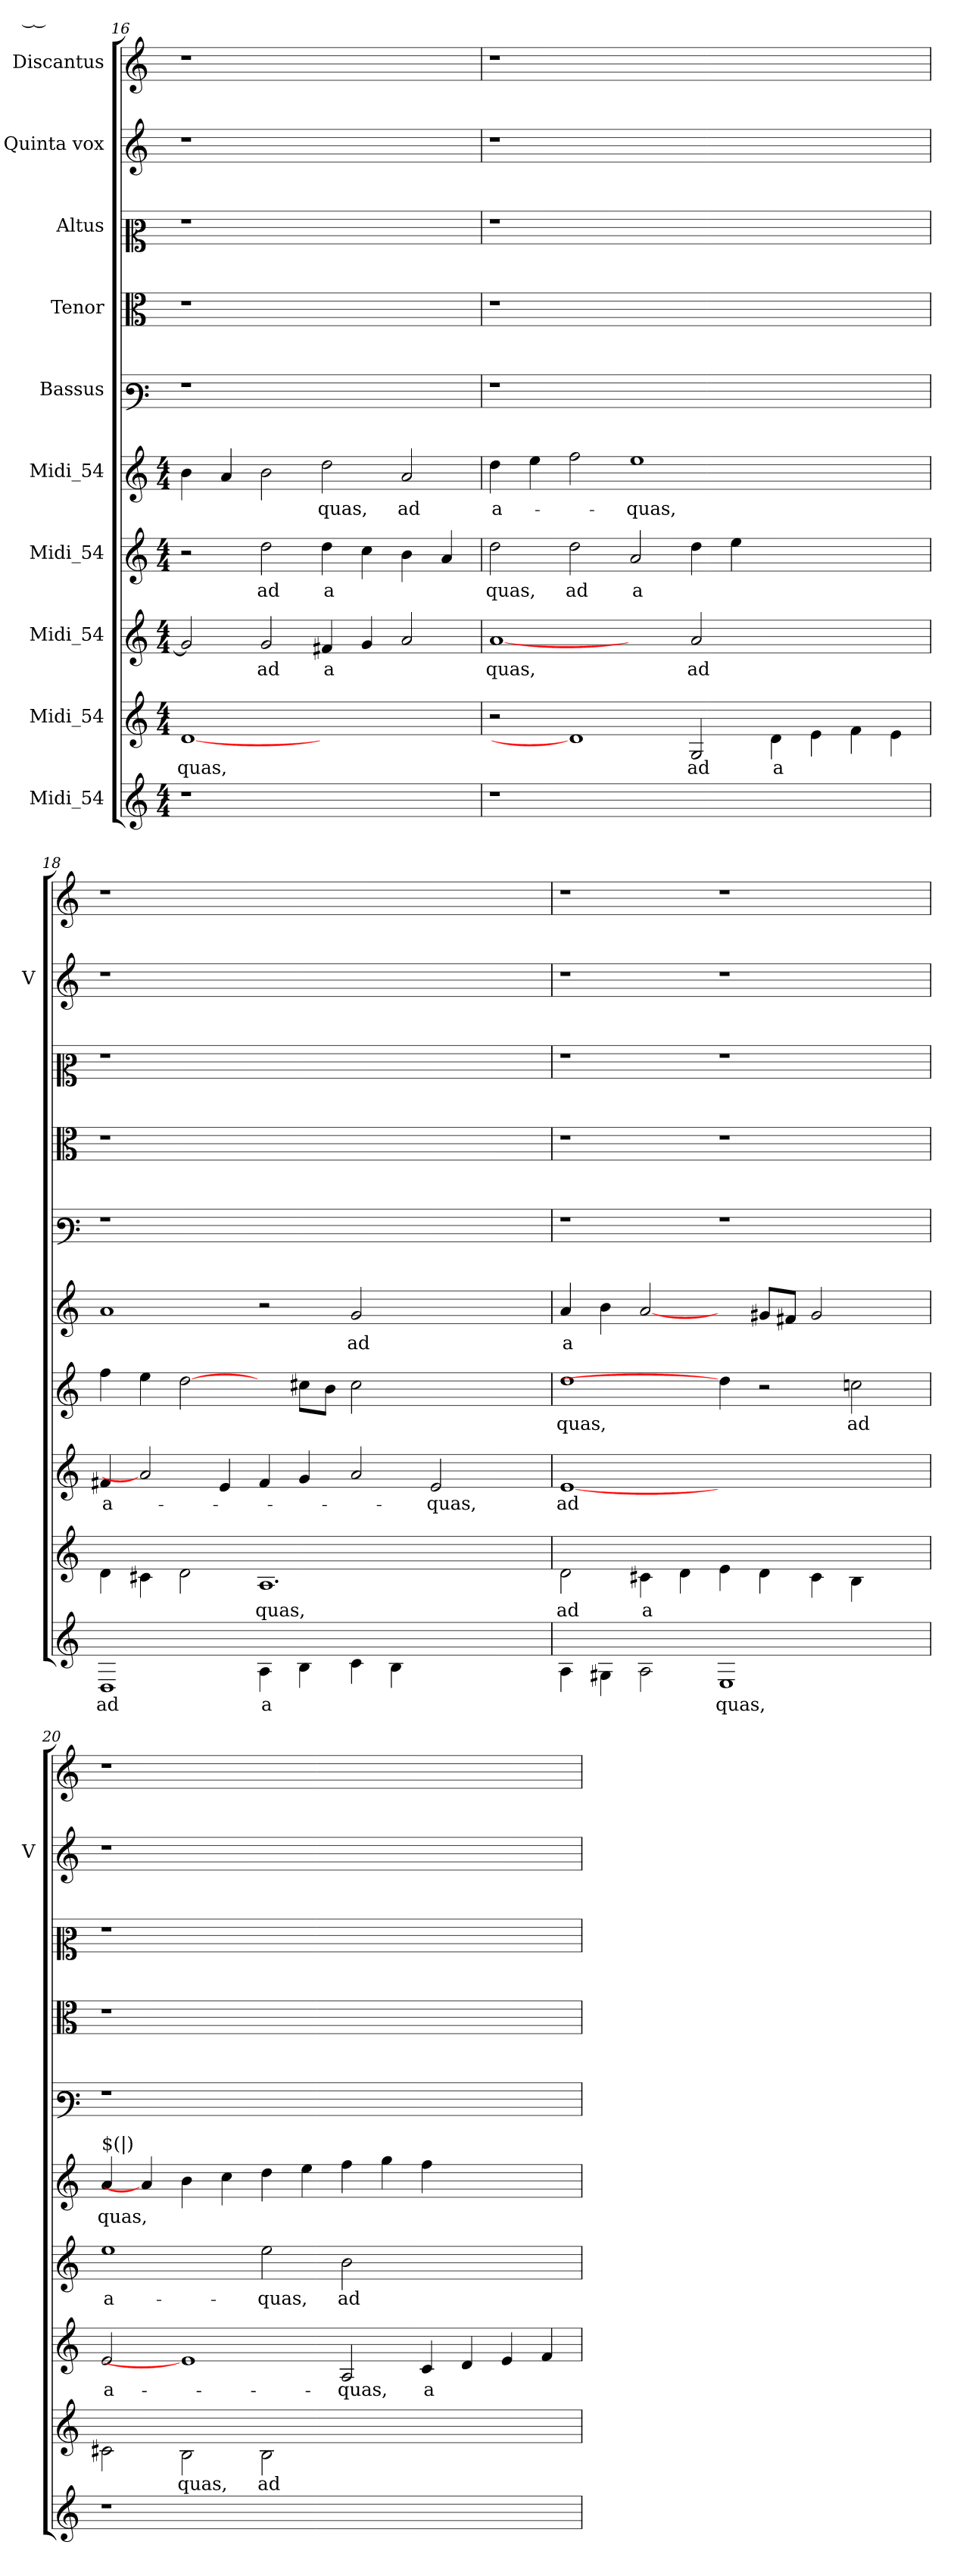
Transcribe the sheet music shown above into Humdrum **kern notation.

**kern	**text	**kern	**text	**kern	**text	**kern	**text	**kern	**text	**kern	**kern	**kern	**kern	**kern
*part10	*part10	*part9	*part9	*part8	*part8	*part7	*part7	*part6	*part6	*part5	*part4	*part3	*part2	*part1
*staff10	*staff10	*staff9	*staff9	*staff8	*staff8	*staff7	*staff7	*staff6	*staff6	*staff5	*staff4	*staff3	*staff2	*staff1
*I"Midi_54	*	*I"Midi_54	*	*I"Midi_54	*	*I"Midi_54	*	*I"Midi_54	*	*I"Bassus	*I"Tenor	*I"Altus	*I"Quinta vox	*I"Discantus
*	*	*	*	*	*	*	*	*	*	*	*	*	*I'V	*
!!LO:PB:g=z
*clefG2	*	*clefG2	*	*clefG2	*	*clefG2	*	*clefG2	*	*clefF3	*clefC3	*clefC2	*clefG2	*clefG2
*k[]	*	*k[]	*	*k[]	*	*k[]	*	*k[]	*	*k[]	*k[]	*k[]	*k[]	*k[]
*M4/4	*	*M4/4	*	*M4/4	*	*M4/4	*	*M4/4	*	*	*	*	*	*
=16	=16	=16	=16	=16	=16	=16	=16	=16	=16	=16	=16	=16	=16	=16
!	!	!	!LO:LY:b	!	!LO:LY:b	!	!	!	!LO:LY:b	!	!	!	!	!
1r	.	[1d	-quas,	2g/]	___	2r	.	4b\	-	1r	1r	1r	1r	1r
.	.	.	.	.	.	.	.	4a/	.	.	.	.	.	.
!	!	!	!	!	!LO:LY:b	!	!LO:LY:b	!	!	!	!	!	!	!
.	.	.	.	2g/	ad	2dd\	ad	2b\	.	.	.	.	.	.
!	!	!	!	!	!LO:LY:b	!	!LO:LY:b	!	!LO:LY:b	!	!	!	!	!
1ryy	.	1ryy	.	4f#X/	a	4dd\	a	2dd\	quas,	1ryy	1ryy	1ryy	1ryy	1ryy
!	!	!	!	!	!LO:LY:b	!	!	!	!	!	!	!	!	!
.	.	.	.	4g/	-	4cc\	.	.	.	.	.	.	.	.
!	!	!	!	!	!	!	!	!	!LO:LY:b	!	!	!	!	!
.	.	.	.	2a/	.	4b\	.	2a/	ad	.	.	.	.	.
.	.	.	.	.	.	4a/	.	.	.	.	.	.	.	.
!!LO:PB:g=z
=17	=17	=17	=17	=17	=17	=17	=17	=17	=17	=17	=17	=17	=17	=17
!	!	!	!	!	!LO:LY:b	!	!LO:LY:b	!	!LO:LY:b	!	!	!	!	!
1r	.	2r	.	[1a	quas,	2dd\	quas,	4dd\	a-	1r	1r	1r	1r	1r
.	.	.	.	.	.	.	.	4ee\	.	.	.	.	.	.
!	!	!	!	!	!	!	!LO:LY:b	!	!	!	!	!	!	!
.	.	1d]	.	.	.	2dd\	ad	2ff\	.	.	.	.	.	.
!	!	!	!	!	!	!	!LO:LY:b	!	!LO:LY:b	!	!	!	!	!
0ryy	.	.	.	2ryy	.	2a/	a-	1ee	-quas,	0ryy	0ryy	0ryy	0ryy	0ryy
!	!	!	!LO:LY:b	!	!LO:LY:b	!	!	!	!	!	!	!	!	!
.	.	2G/	ad	2a/	ad	4dd\	.	.	.	.	.	.	.	.
.	.	.	.	.	.	4ee\	.	.	.	.	.	.	.	.
!	!	!	!LO:LY:b	!	!	!	!	!	!	!	!	!	!	!
.	.	4d\	a	1ryy	.	1ryy	.	1ryy	.	.	.	.	.	.
.	.	4e\	.	.	.	.	.	.	.	.	.	.	.	.
.	.	4f\	.	.	.	.	.	.	.	.	.	.	.	.
.	.	4e\	.	.	.	.	.	.	.	.	.	.	.	.
=18	=18	=18	=18	=18	=18	=18	=18	=18	=18	=18	=18	=18	=18	=18
!	!LO:LY:b	!	!	!	!LO:LY:b	!	!	!	!	!	!	!	!	!
1D	ad	4d\	.	4f#X/	a-	4ff\	.	1a	.	1r	1r	1r	1r	1r
.	.	4c#X\	.	2a]	.	4ee\	.	.	.	.	.	.	.	.
.	.	2d\	.	.	.	[2dd\	.	.	.	.	.	.	.	.
.	.	.	.	4e/	.	.	.	.	.	.	.	.	.	.
!	!LO:LY:b	!	!LO:LY:b	!	!	!	!	!	!	!	!	!	!	!
4A\	a	1.A	quas,	4f#i/	.	4ryy	.	2r	.	1ryy	1ryy	1ryy	1ryy	1ryy
!	!	!	!	!	!	!	!LO:LY:b	!	!	!	!	!	!	!
4B\	.	.	.	4g/	.	8cc#X\L	--	.	.	.	.	.	.	.
.	.	.	.	.	.	8b\J	.	.	.	.	.	.	.	.
!	!	!	!	!	!	!	!	!	!LO:LY:b	!	!	!	!	!
4c\	.	.	.	2a/	.	2cc#i\	.	2g/	ad	.	.	.	.	.
4B\	.	.	.	.	.	.	.	.	.	.	.	.	.	.
!	!	!	!	!	!LO:LY:b	!	!	!	!	!	!	!	!	!
2ryy	.	.	.	2e/	-quas,	2ryy	.	2ryy	.	2ryy	2ryy	2ryy	2ryy	2ryy
2ryy	.	2ryy	.	2ryy	.	2ryy	.	2ryy	.	2ryy	2ryy	2ryy	2ryy	2ryy
!!LO:PB:g=z
=19	=19	=19	=19	=19	=19	=19	=19	=19	=19	=19	=19	=19	=19	=19
!	!	!	!LO:LY:b	!	!LO:LY:b	!	!LO:LY:b	!	!LO:LY:b	!	!	!	!	!
4A\	.	2d\	ad	[1e	ad	1dd	quas,	4a/	a	1r	1r	1r	1r	1r
4G#X\	.	.	.	.	.	.	.	4b\	.	.	.	.	.	.
!	!	!	!LO:LY:b	!	!	!	!	!	!	!	!	!	!	!
2A\	.	4c#X\	a	.	.	.	.	[2a/	.	.	.	.	.	.
.	.	4d\	.	.	.	.	.	.	.	.	.	.	.	.
!	!LO:LY:b	!	!	!	!	!	!	!	!	!	!	!	!	!
1E	quas,	4e\	.	1ryy	.	4dd\]	.	4ryy	.	1r	1r	1r	1r	1r
!	!	!	!	!	!	!	!	!	!LO:LY:b	!	!	!	!	!
.	.	4d\	.	.	.	2r	.	8g#X/L	-	.	.	.	.	.
.	.	.	.	.	.	.	.	8f#X/J	.	.	.	.	.	.
.	.	4c#\	.	.	.	.	.	2g#i/	.	.	.	.	.	.
!	!	!	!	!	!	!	!LO:LY:b	!	!	!	!	!	!	!
.	.	4B\	.	.	.	2ccni\	ad	.	.	.	.	.	.	.
4ryy	.	4ryy	.	4ryy	.	.	.	4ryy	.	4ryy	4ryy	4ryy	4ryy	4ryy
!!LO:PB:g=z
=20	=20	=20	=20	=20	=20	=20	=20	=20	=20	=20	=20	=20	=20	=20
!	!	!	!	!	!	!	!	!LO:TX:a:t=$(|)	!	!	!	!	!	!
!	!	!	!	!	!LO:LY:b	!	!LO:LY:b	!	!LO:LY:b	!	!	!	!	!
1r	.	2c#X\	.	2e/	a-	1ee	a-	4a/	quas,	1r	1r	1r	1r	1r
.	.	.	.	.	.	.	.	4a/]	.	.	.	.	.	.
!	!	!	!LO:LY:b	!	!	!	!	!	!	!	!	!	!	!
.	.	2B\	quas,	1e]	.	.	.	4b\	.	.	.	.	.	.
.	.	.	.	.	.	.	.	4cc\	.	.	.	.	.	.
!	!	!	!LO:LY:b	!	!	!	!LO:LY:b	!	!	!	!	!	!	!
0ryy	.	2B\	ad	.	.	2ee\	-quas,	4dd\	.	0ryy	0ryy	0ryy	0ryy	0ryy
.	.	.	.	.	.	.	.	4ee\	.	.	.	.	.	.
!	!	!	!	!	!LO:LY:b	!	!LO:LY:b	!	!	!	!	!	!	!
.	.	2ryy	.	2A/	-quas,	2b\	ad	4ff\	.	.	.	.	.	.
.	.	.	.	.	.	.	.	4gg\	.	.	.	.	.	.
!	!	!	!	!	!LO:LY:b	!	!	!	!	!	!	!	!	!
.	.	1ryy	.	4c/	a	1ryy	.	4ff\	.	.	.	.	.	.
.	.	.	.	4d/	.	.	.	2.ryy	.	.	.	.	.	.
.	.	.	.	4e/	.	.	.	.	.	.	.	.	.	.
.	.	.	.	4f/	.	.	.	.	.	.	.	.	.	.
=	=	=	=	=	=	=	=	=	=	=	=	=	=	=
*-	*-	*-	*-	*-	*-	*-	*-	*-	*-	*-	*-	*-	*-	*-
